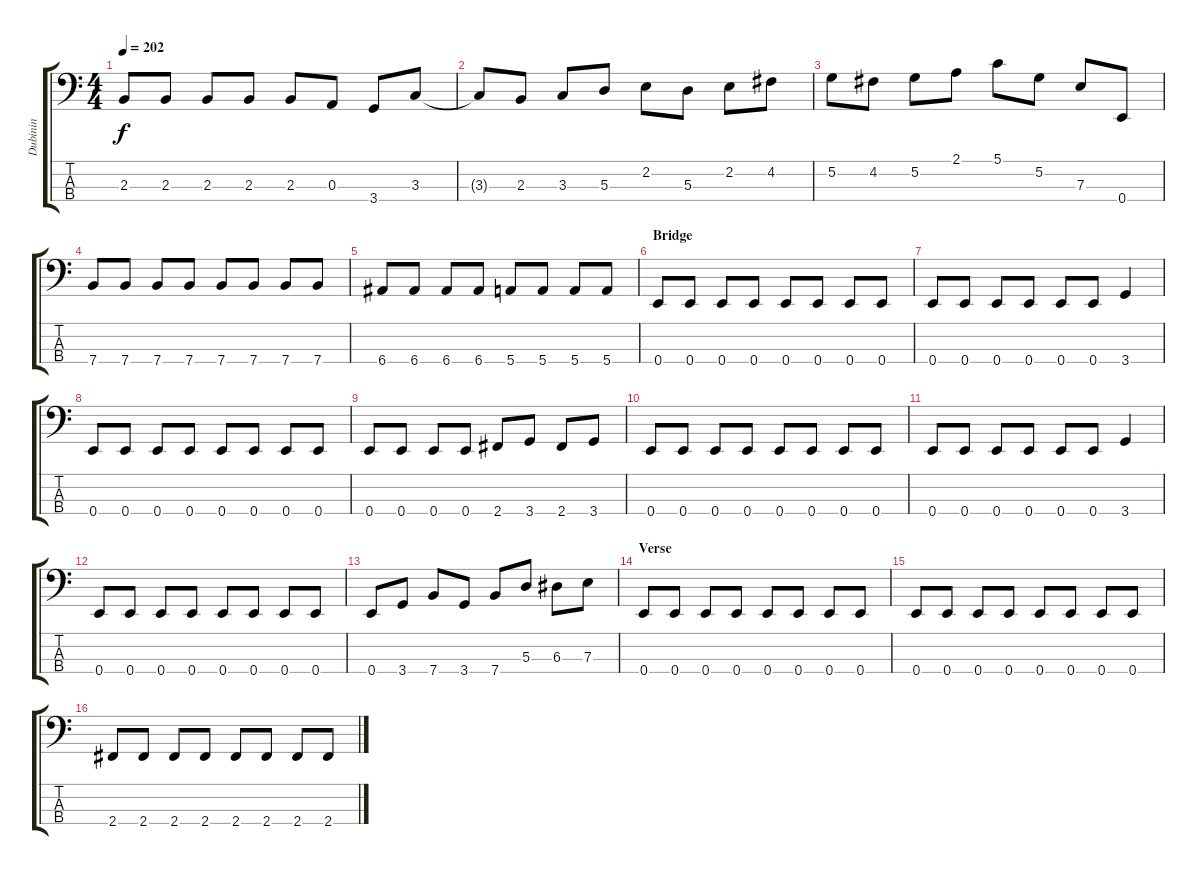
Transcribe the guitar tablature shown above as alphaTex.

\track ("Dubinin" "Dubinin") {instrument electricbassfinger}
\staff {score tabs}
\tuning (G2 D2 A1 E1) {hide}
\ts (4 4)
\tempo 202
\clef f4
\ks c
2.3{t}.8{dy f} 2.3.8 2.3.8 2.3.8 2.3.8 0.3.8 3.4.8 3.3.8 |
3.3{t}.8 2.3.8 3.3.8 5.3.8 2.2.8 5.3.8 2.2.8 4.2.8 |
5.2.8 4.2.8 5.2.8 2.1.8 5.1.8 5.2.8 7.3.8 0.4.8 |
7.4.8 7.4.8 7.4.8 7.4.8 7.4.8 7.4.8 7.4.8 7.4.8 |
6.4.8 6.4.8 6.4.8 6.4.8 5.4.8 5.4.8 5.4.8 5.4.8 |
\section ("" "Bridge")
0.4.8 0.4.8 0.4.8 0.4.8 0.4.8 0.4.8 0.4.8 0.4.8 |
0.4.8 0.4.8 0.4.8 0.4.8 0.4.8 0.4.8 3.4.4 |
0.4.8 0.4.8 0.4.8 0.4.8 0.4.8 0.4.8 0.4.8 0.4.8 |
0.4.8 0.4.8 0.4.8 0.4.8 2.4.8 3.4.8 2.4.8 3.4.8 |
0.4.8 0.4.8 0.4.8 0.4.8 0.4.8 0.4.8 0.4.8 0.4.8 |
0.4.8 0.4.8 0.4.8 0.4.8 0.4.8 0.4.8 3.4.4 |
0.4.8 0.4.8 0.4.8 0.4.8 0.4.8 0.4.8 0.4.8 0.4.8 |
0.4.8 3.4.8 7.4.8 3.4.8 7.4.8 5.3.8 6.3.8 7.3.8 |
\section ("" "Verse")
0.4.8 0.4.8 0.4.8 0.4.8 0.4.8 0.4.8 0.4.8 0.4.8 |
0.4.8 0.4.8 0.4.8 0.4.8 0.4.8 0.4.8 0.4.8 0.4.8 |
2.4.8 2.4.8 2.4.8 2.4.8 2.4.8 2.4.8 2.4.8 2.4.8
